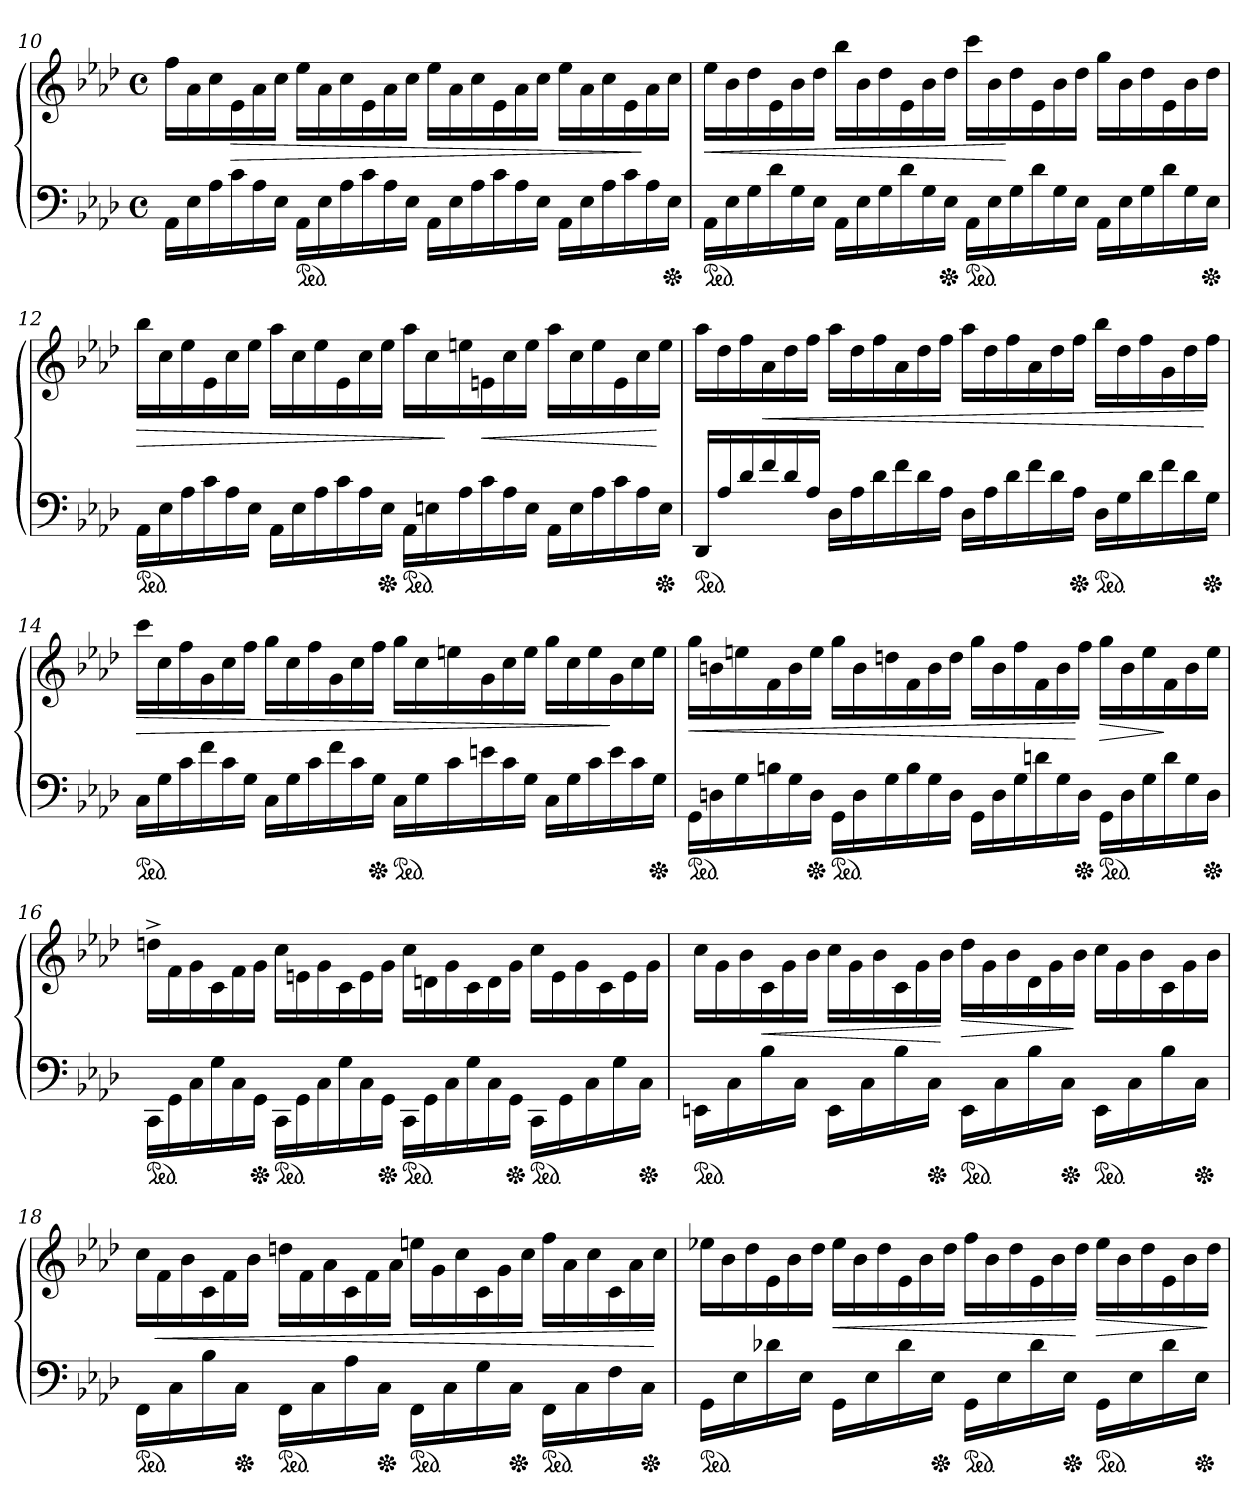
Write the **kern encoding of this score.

**kern	**kern	**dynam
*part1	*part1	*part1
*staff2	*staff1	*staff1/2
*clefF4	*clefG2	*
*k[b-e-a-d-]	*k[b-e-a-d-]	*
*M4/4	*M4/4	*
*met(c)	*met(c)	*
*Xtuplet	*Xtuplet	*
=10	=10	=10
24AA-!\LL	24ff\LL	.
24E-!	24a-!	.
24A-!	24cc!	.
24c!	24e-!	>
24A-!	24a-!	.
24E-!JJ	24cc!JJ	.
*ped	*	*
24AA-!\LL	24ee-\LL	.
24E-!	24a-!	.
24A-!	24cc!	.
24c!	24e-!	.
24A-!	24a-!	.
24E-!JJ	24cc!JJ	.
24AA-!\LL	24ee-\LL	.
24E-!	24a-!	.
24A-!	24cc!	.
24c!	24e-!	.
24A-!	24a-!	.
24E-!JJ	24cc!JJ	.
24AA-!\LL	24ee-\LL	.
24E-!	24a-!	.
24A-!	24cc!	.
24c!	24e-!	.
24A-!	24a-!	]
*Xped	*	*
24E-!JJ	24cc!JJ	.
=11	=11	=11
*ped	*	*
24AA-!\LL	24ee-\LL	<
24E-!	24b-!	.
24G!	24dd-!	.
24d-!	24e-!	.
24G!	24b-!	.
24E-!JJ	24dd-!JJ	.
24AA-!\LL	24bb-\LL	.
24E-!	24b-!	.
24G!	24dd-!	.
24d-!	24e-!	.
24G!	24b-!	.
*Xped	*	*
24E-!JJ	24dd-!JJ	.
*ped	*	*
24AA-!\LL	24ccc\LL	.
24E-!	24b-!	.
24G!	24dd-!	[
24d-!	24e-!	.
24G!	24b-!	.
24E-!JJ	24dd-!JJ	.
24AA-!\LL	24gg\LL	.
24E-!	24b-!	.
24G!	24dd-!	.
24d-!	24e-!	.
24G!	24b-!	.
*Xped	*	*
24E-!JJ	24dd-!JJ	.
=12	=12	=12
*ped	*	*
24AA-!\LL	24bb-\LL	>
24E-!	24cc!	.
24A-!	24ee-!	.
24c!	24e-!	.
24A-!	24cc!	.
24E-!JJ	24ee-!JJ	.
24AA-!\LL	24aa-\LL	.
24E-!	24cc!	.
24A-!	24ee-!	.
24c!	24e-!	.
24A-!	24cc!	.
*Xped	*	*
24E-!JJ	24ee-!JJ	.
*ped	*	*
24AA-!\LL	24aa-\LL	.
24En!	24cc!	.
24A-!	24een!	]
24c!	24en!	<
24A-!	24cc!	.
24E!JJ	24ee!JJ	.
24AA-!\LL	24aa-\LL	.
24E!	24cc!	.
24A-!	24ee!	.
24c!	24e!	.
24A-!	24cc!	.
*Xped	*	*
24E!JJ	24ee!JJ	[
=13	=13	=13
!LO:TX:b:t=złamana belka	!	!
*ped	*	*
24DD-/LL	24aa-\LL	.
24A-!\	24dd-!	.
24d-!	24ff!	.
24f!	24a-!	<
24d-!	24dd-!	.
24A-!JJ	24ff!JJ	.
24D-!\LL	24aa-\LL	.
24A-!	24dd-!	.
24d-!	24ff!	.
24f!	24a-!	.
24d-!	24dd-!	.
24A-!JJ	24ff!JJ	.
24D-!\LL	24aa-\LL	.
24A-!	24dd-!	.
24d-!	24ff!	.
24f!	24a-!	.
24d-!	24dd-!	.
*Xped	*	*
24A-!JJ	24ff!JJ	.
*ped	*	*
24D-!\LL	24bb-\LL	.
24G!	24dd-!	.
24d-!	24ff!	.
24f!	24g!	.
24d-!	24dd-!	.
*Xped	*	*
24G!JJ	24ff!JJ	[
=14	=14	=14
*ped	*	*
24C\LL	24ccc\LL	>
24G!	24cc!	.
24c!	24ff!	.
24f!	24g!	.
24c!	24cc!	.
24G!JJ	24ff!JJ	.
24C!\LL	24gg\LL	.
24G!	24cc!	.
24c!	24ff!	.
24f!	24g!	.
24c!	24cc!	.
*Xped	*	*
24G!JJ	24ff!JJ	.
*ped	*	*
24C!\LL	24gg\LL	.
24G!	24cc!	.
24c!	24een!	.
24en!	24g!	.
24c!	24cc!	.
24G!JJ	24ee!JJ	.
24C!\LL	24gg\LL	.
24G!	24cc!	.
24c!	24ee!	.
24e!	24g!	]
24c!	24cc!	.
*Xped	*	*
24G!JJ	24ee!JJ	.
=15	=15	=15
*ped	*	*
24GG\LL	24gg\LL	<
24Dn!	24bn!	.
24G!	24een!	.
24Bn!	24f!	.
24G!	24b!	.
*Xped	*	*
24D!JJ	24ee!JJ	.
*ped	*	*
24GG!\LL	24gg\LL	.
24D!	24b!	.
24G!	24ddn!	.
24B!	24f!	.
24G!	24b!	.
24D!JJ	24dd!JJ	.
24GG!\LL	24gg\LL	.
24D!	24b!	.
24G!	24ff!	.
24dn!	24f!	.
24G!	24b!	.
*Xped	*	*
24D!JJ	24ff!JJ	[
*ped	*	*
24GG!\LL	24gg\LL	>
24D!	24b!	.
24G!	24ee!	.
24d!	24f!	]
24G!	24b!	.
*Xped	*	*
24D!JJ	24ee!JJ	.
=16	=16	=16
*ped	*	*
24CC\LL	24ddn^\LL	.
24GG!	24f!	.
24C!	24g!	.
24G!	24c!	.
24C!	24f!	.
*Xped	*	*
24GG!JJ	24g!JJ	.
*ped	*	*
24CC!\LL	24cc\LL	.
24GG!	24en!	.
24C!	24g!	.
24G!	24c!	.
24C!	24e!	.
*Xped	*	*
24GG!JJ	24g!JJ	.
*ped	*	*
24CC!\LL	24cc\LL	.
24GG!	24dn!	.
24C!	24g!	.
24G!	24c!	.
24C!	24d!	.
*Xped	*	*
24GG!JJ	24g!JJ	.
*ped	*	*
20CC!\LL	24cc!\LL	.
.	24e!	.
20GG!	.	.
.	24g!	.
20C!	.	.
.	24c!	.
20G!	.	.
.	24e!	.
*Xped	*	*
20C!JJ	.	.
.	24g!JJ	.
=17	=17	=17
*ped	*	*
16EEn\LL	24cc\LL	.
.	24g!	.
16C!	.	.
.	24b-!	.
16B-	24c!	<
.	24g!	.
16C!JJ	.	.
.	24b-!JJ	.
16EE!\LL	24cc\LL	.
.	24g!	.
16C!	.	.
.	24b-!	.
16B-	24c!	.
.	24g!	.
*Xped	*	*
16C!JJ	.	.
.	24b-!JJ	[
*ped	*	*
16EE!\LL	24dd-\LL	>
.	24g!	.
16C!	.	.
.	24b-!	.
16B-	24d-!	.
.	24g!	.
*Xped	*	*
16C!JJ	.	.
.	24b-!JJ	]
*ped	*	*
16EE!\LL	24cc\LL	.
.	24g!	.
16C!	.	.
.	24b-!	.
16B-	24c!	.
.	24g!	.
*Xped	*	*
16C!JJ	.	.
.	24b-!JJ	.
=18	=18	=18
*ped	*	*
16FF!\LL	24cc\LL	.
.	24f!	<
16C!	.	.
.	24b-!	.
16B-	24c!	.
.	24f!	.
*Xped	*	*
16C!JJ	.	.
.	24b-!JJ	.
*ped	*	*
16FF!\LL	24ddn\LL	.
.	24f!	.
16C!	.	.
.	24a-!	.
16A-	24c!	.
.	24f!	.
*Xped	*	*
16C!JJ	.	.
.	24a-!JJ	.
*ped	*	*
16FF!\LL	24een\LL	.
.	24g!	.
16C!	.	.
.	24cc!	.
16G	24c!	.
.	24g!	.
*Xped	*	*
16C!JJ	.	.
.	24cc!JJ	.
*ped	*	*
16FF!\LL	24ff\LL	.
.	24a-!	.
16C!	.	.
.	24cc!	.
16F	24c!	.
.	24a-!	.
*Xped	*	*
16C!JJ	.	.
.	24cc!JJ	[
=19	=19	=19
*ped	*	*
16GG\LL	24ee-X\LL	.
.	24b-!	.
16E-!	.	.
.	24dd-!	.
16d-X	24e-!	.
.	24b-!	.
16E-!JJ	.	.
.	24dd-!JJ	.
16GG\LL	24ee-\LL	<
.	24b-!	.
16E-!	.	.
.	24dd-!	.
16d-	24e-!	.
.	24b-!	.
*Xped	*	*
16E-!JJ	.	.
.	24dd-!JJ	.
*ped	*	*
16GG!\LL	24ff\LL	.
.	24b-!	.
16E-!	.	.
.	24dd-!	.
16d-	24e-!	.
.	24b-!	.
*Xped	*	*
16E-!JJ	.	.
.	24dd-!JJ	[
*ped	*	*
16GG!\LL	24ee-\LL	>
.	24b-!	.
16E-!	.	.
.	24dd-!	.
16d-	24e-!	.
.	24b-!	.
*Xped	*	*
16E-!JJ	.	.
.	24dd-!JJ	]
=	=	=
*-	*-	*-
